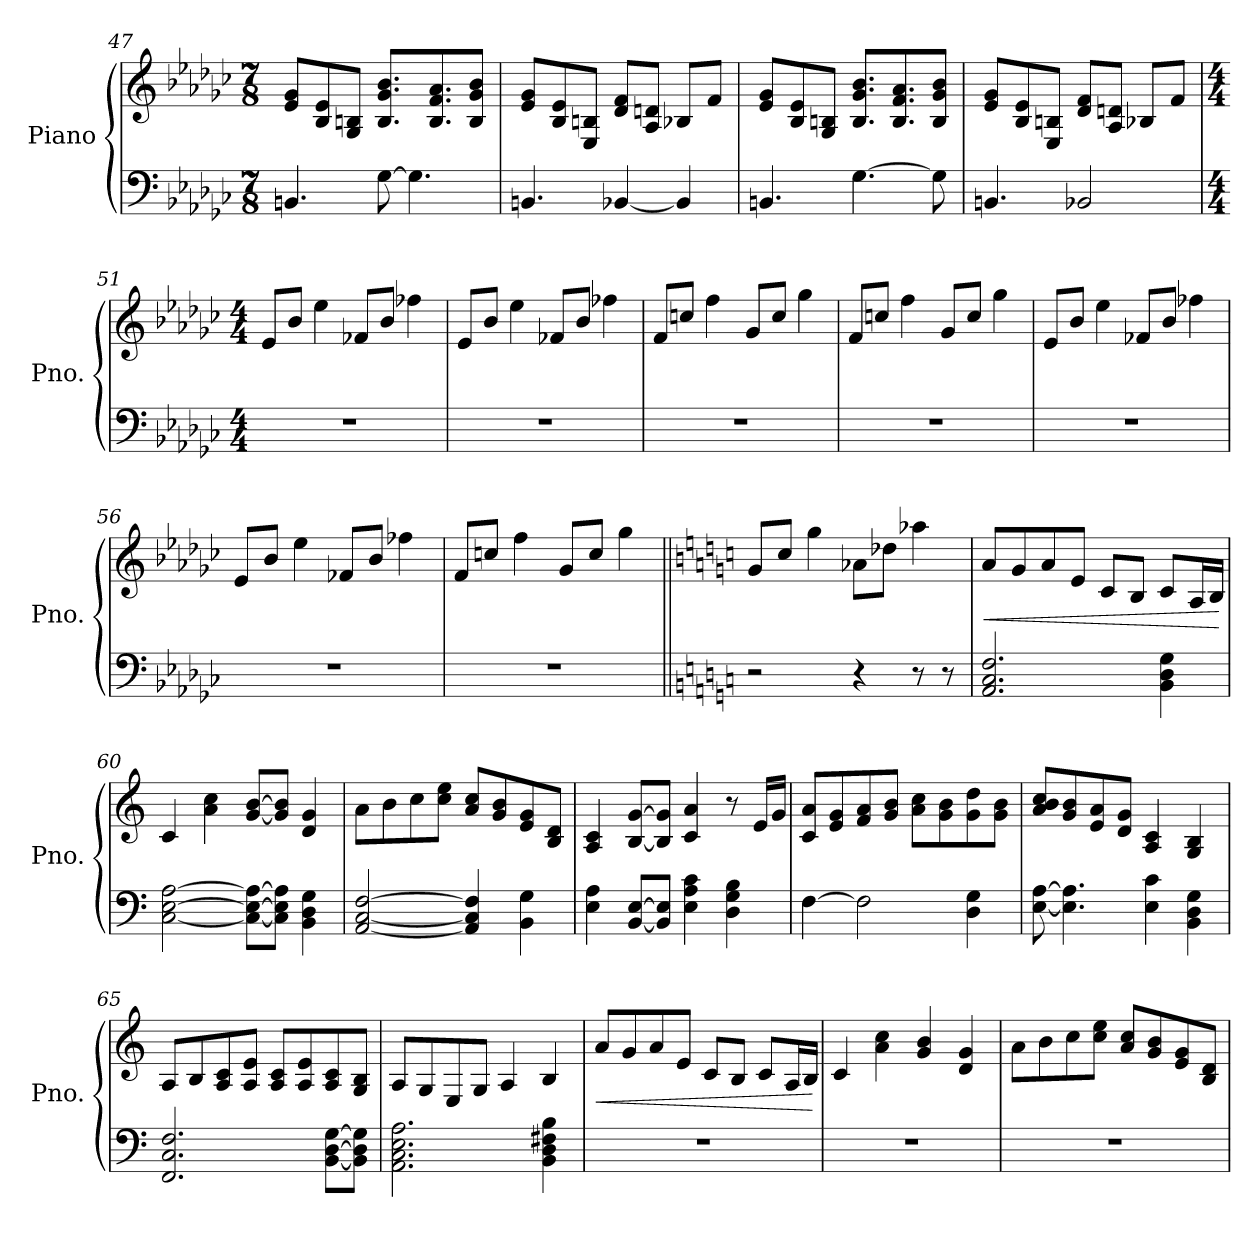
**kern	**kern	**dynam
*part1	*part1	*part1
*staff2	*staff1	*staff1/2
*I"Piano	*	*
*I'Pno.	*	*
*clefF4	*clefG2	*
*k[b-e-a-d-g-c-]	*k[b-e-a-d-g-c-]	*
*M7/8	*M7/8	*
=47	=47	=47
4.BBn/	8e-/ 8g-/L	.
.	8B-/ 8e-/	.
.	8G-/ 8Bn/J	.
[8G-\	8.B/ 8.g-/ 8.b-/L	.
4.G-\]	.	.
.	8.B/ 8.f/ 8.a-/	.
.	8B/ 8g-/ 8b-/J	.
=48	=48	=48
4.BBn/	8e-/ 8g-/L	.
.	8B-/ 8e-/	.
.	8E-/ 8Bn/J	.
[4BB-X/	8d-/ 8f/L	.
.	8A-/ 8dn/J	.
4BB-/]	8B-X/L	.
.	8f/J	.
!!LO:LB:g=z
=49	=49	=49
4.BBn/	8e-/ 8g-/L	.
.	8B-/ 8e-/	.
.	8G-/ 8Bn/J	.
[4.G-\	8.B/ 8.g-/ 8.b-/L	.
.	8.B/ 8.f/ 8.a-/	.
8G-\]	8B/ 8g-/ 8b-/J	.
=50	=50	=50
4.BBn/	8e-/ 8g-/L	.
.	8B-/ 8e-/	.
.	8E-/ 8Bn/J	.
2BB-X/	8d-/ 8f/L	.
.	8A-/ 8dn/J	.
.	8B-X/L	.
.	8f/J	.
=51	=51	=51
*M4/4	*M4/4	*
1r	8e-/L	.
.	8b-/J	.
.	4ee-\	.
.	8f-X/L	.
.	8b-/J	.
.	4ff-X\	.
=52	=52	=52
1r	8e-/L	.
.	8b-/J	.
.	4ee-\	.
.	8f-X/L	.
.	8b-/J	.
.	4ff-X\	.
!!LO:LB:g=z
=53	=53	=53
1r	8f/L	.
.	8ccn/J	.
.	4ff\	.
.	8g-/L	.
.	8cc/J	.
.	4gg-\	.
=54	=54	=54
1r	8f/L	.
.	8ccn/J	.
.	4ff\	.
.	8g-/L	.
.	8cc/J	.
.	4gg-\	.
=55	=55	=55
1r	8e-/L	.
.	8b-/J	.
.	4ee-\	.
.	8f-X/L	.
.	8b-/J	.
.	4ff-X\	.
=56	=56	=56
1r	8e-/L	.
.	8b-/J	.
.	4ee-\	.
.	8f-X/L	.
.	8b-/J	.
.	4ff-X\	.
=57	=57	=57
1r	8f/L	.
.	8ccn/J	.
.	4ff\	.
.	8g-/L	.
.	8cc/J	.
.	4gg-\	.
!!LO:LB:g=z
=58||	=58||	=58||
*k[]	*k[]	*
2r	8g/L	.
.	8cc/J	.
.	4gg\	.
4r	8a-X\L	.
.	8dd-X\J	.
8r	4aa-X\	.
8r	.	.
=59	=59	=59
!	!	!LO:HP:b
2.AA/ 2.C/ 2.F/	8a/L	<
.	8g/	.
.	8a/	.
.	8e/J	.
.	8c/L	.
.	8B/J	.
4BB\ 4D\ 4G\	8c/L	.
.	16A/L	.
.	16B/JJ	.
.	.	[
=60	=60	=60
[2C\ [2E\ [2A\	4c/	.
.	4a\ 4cc\	.
8C\_ 8E\_ 8A\_L	[8g/ [8b/L	.
8C\] 8E\] 8A\]J	8g/] 8b/]J	.
4BB\ 4D\ 4G\	4d/ 4g/	.
=61	=61	=61
[2AA/ [2C/ [2F/	8a\L	.
.	8b\	.
.	8cc\	.
.	8cc\ 8ee\J	.
4AA/] 4C/] 4F/]	8a/ 8cc/L	.
.	8g/ 8b/	.
4BB\ 4G\	8e/ 8g/	.
.	8B/ 8d/J	.
=62	=62	=62
4E\ 4A\	4A/ 4c/	.
[8BB/ [8E/L	[8B/ [8g/L	.
8BB/] 8E/]J	8B/] 8g/]J	.
4E\ 4A\ 4c\	4c/ 4a/	.
4D\ 4G\ 4B\	8r	.
.	16e/LL	.
.	16g/JJ	.
!!LO:LB:g=z
=63	=63	=63
[4F\	8c/ 8a/L	.
.	8e/ 8g/	.
2F\]	8f/ 8a/	.
.	8g/ 8b/J	.
.	8a\ 8cc\L	.
.	8g\ 8b\	.
4D\ 4G\	8g\ 8dd\	.
.	8g\ 8b\J	.
=64	=64	=64
[8E\ [8A\	8a/ 8b/ 8cc/L	.
4.E\] 4.A\]	8g/ 8b/	.
.	8e/ 8a/	.
.	8d/ 8g/J	.
4E\ 4c\	4A/ 4c/	.
4BB\ 4D\ 4G\	4G/ 4B/	.
=65	=65	=65
2.FF/ 2.C/ 2.F/	8A/L	.
.	8B/	.
.	8A/ 8c/	.
.	8A/ 8e/J	.
.	8A/ 8c/L	.
.	8A/ 8e/	.
[8BB\ [8D\ [8G\L	8A/ 8c/	.
8BB\] 8D\] 8G\]J	8G/ 8B/J	.
=66	=66	=66
2.AA\ 2.C\ 2.E\ 2.A\	8A/L	.
.	8G/	.
.	8E/	.
.	8G/J	.
.	4A/	.
4BB\ 4D\ 4F#X\ 4B\	4B/	.
!!LO:LB:g=z
=67	=67	=67
!	!	!LO:HP:b
1r	8a/L	<
.	8g/	.
.	8a/	.
.	8e/J	.
.	8c/L	.
.	8B/J	.
.	8c/L	.
.	16A/L	.
.	16B/JJ	.
.	.	[
=68	=68	=68
1r	4c/	.
.	4a\ 4cc\	.
.	4g/ 4b/	.
.	4d/ 4g/	.
=69	=69	=69
1r	8a\L	.
.	8b\	.
.	8cc\	.
.	8cc\ 8ee\J	.
.	8a/ 8cc/L	.
.	8g/ 8b/	.
.	8e/ 8g/	.
.	8B/ 8d/J	.
=	=	=
*-	*-	*-
